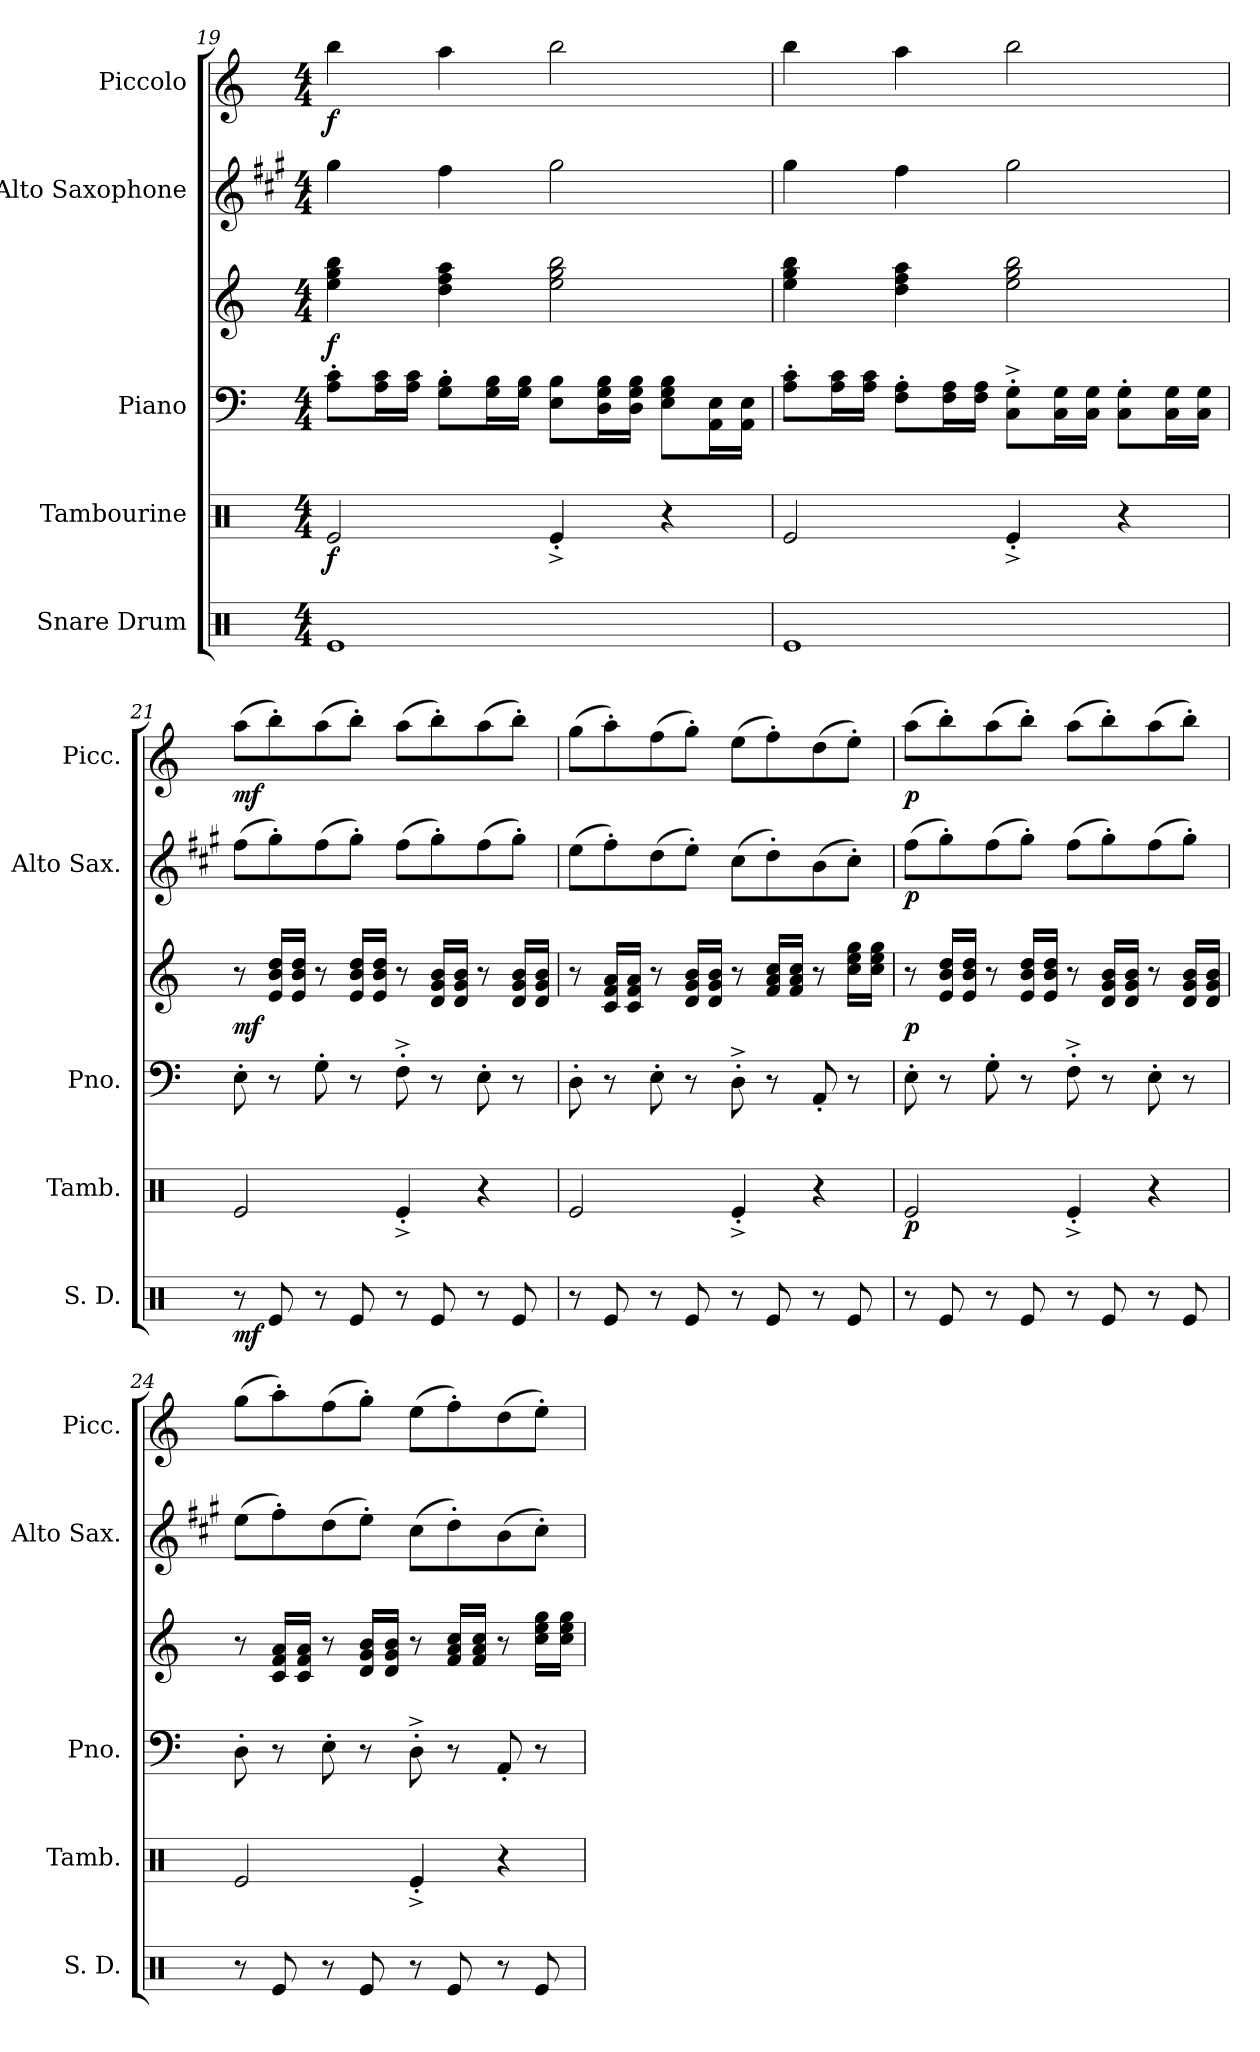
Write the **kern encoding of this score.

**kern	**dynam	**kern	**dynam	**kern	**kern	**dynam	**kern	**dynam	**kern	**dynam
*part5	*part5	*part4	*part4	*part3	*part3	*part3	*part2	*part2	*part1	*part1
*staff6	*staff6	*staff5	*staff5	*staff4	*staff3	*staff3/4	*staff2	*staff2	*staff1	*staff1
*I"Snare Drum	*	*I"Tambourine	*	*I"Piano	*	*	*I"Alto Saxophone	*	*I"Piccolo	*
*I'S. D.	*	*I'Tamb.	*	*I'Pno.	*	*	*I'Alto Sax.	*	*I'Picc.	*
*clefX	*	*clefX	*	*clefF4	*clefG2	*	*clefG2	*	*clefG2	*
*	*	*	*	*	*	*	*ITrd5c9	*	*ITrd-7c-12	*
*k[]	*	*k[]	*	*k[]	*k[]	*	*k[]	*	*k[]	*
*C:	*	*C:	*	*C:	*C:	*	*C:	*	*C:	*
*M4/4	*	*M4/4	*	*M4/4	*M4/4	*	*M4/4	*	*M4/4	*
=19	=19	=19	=19	=19	=19	=19	=19	=19	=19	=19
1Rei	.	2Rei/	f	8Ai\' 8ci'L	4eei\ 4ggi 4bbi	f	4bi\	.	4bbbi\	f
.	.	.	.	16Ai\ 16ciL	.	.	.	.	.	.
.	.	.	.	16Ai\ 16ciJJ	.	.	.	.	.	.
.	.	.	.	8Gi\' 8Bi'L	4ddi\ 4ffi 4aai	.	4ai\	.	4aaai\	.
.	.	.	.	16Gi\ 16BiL	.	.	.	.	.	.
.	.	.	.	16Gi\ 16BiJJ	.	.	.	.	.	.
.	.	4Re'^i/	.	8Ei\ 8BiL	2eei\ 2ggi 2bbi	.	2bi\	.	2bbbi\	.
.	.	.	.	16Di\ 16Gi 16BiL	.	.	.	.	.	.
.	.	.	.	16Di\ 16Gi 16BiJJ	.	.	.	.	.	.
.	.	4r	.	8Ei\ 8Gi 8BiL	.	.	.	.	.	.
.	.	.	.	16AAi\ 16EiL	.	.	.	.	.	.
.	.	.	.	16AAi\ 16EiJJ	.	.	.	.	.	.
!!LO:LB:g=z
=20	=20	=20	=20	=20	=20	=20	=20	=20	=20	=20
1Rei	.	2Rei/	.	8Ai\' 8ci'L	4eei\ 4ggi 4bbi	.	4bi\	.	4bbbi\	.
.	.	.	.	16Ai\ 16ciL	.	.	.	.	.	.
.	.	.	.	16Ai\ 16ciJJ	.	.	.	.	.	.
.	.	.	.	8Fi\' 8Ai'L	4ddi\ 4ffi 4aai	.	4ai\	.	4aaai\	.
.	.	.	.	16Fi\ 16AiL	.	.	.	.	.	.
.	.	.	.	16Fi\ 16AiJJ	.	.	.	.	.	.
.	.	4Re'^i/	.	8Ci\'^ 8Gi'^L	2eei\ 2ggi 2bbi	.	2bi\	.	2bbbi\	.
.	.	.	.	16Ci\ 16GiL	.	.	.	.	.	.
.	.	.	.	16Ci\ 16GiJJ	.	.	.	.	.	.
.	.	4r	.	8Ci\' 8Gi'L	.	.	.	.	.	.
.	.	.	.	16Ci\ 16GiL	.	.	.	.	.	.
.	.	.	.	16Ci\ 16GiJJ	.	.	.	.	.	.
=21	=21	=21	=21	=21	=21	=21	=21	=21	=21	=21
8r	mf	2Rei/	.	8E'i\	8r	mf	(8ai\L	.	(8aaai\L	mf
8Rei/	.	.	.	8r	16ei/ 16bi 16ddiLL	.	8b'i\)	.	8bbb'i\)	.
.	.	.	.	.	16ei/ 16bi 16ddiJJ	.	.	.	.	.
8r	.	.	.	8G'i\	8r	.	(8ai\	.	(8aaai\	.
8Rei/	.	.	.	8r	16ei/ 16bi 16ddiLL	.	8b'i\J)	.	8bbb'i\J)	.
.	.	.	.	.	16ei/ 16bi 16ddiJJ	.	.	.	.	.
8r	.	4Re'^i/	.	8F'^i\	8r	.	(8ai\L	.	(8aaai\L	.
8Rei/	.	.	.	8r	16di/ 16gi 16biLL	.	8b'i\)	.	8bbb'i\)	.
.	.	.	.	.	16di/ 16gi 16biJJ	.	.	.	.	.
8r	.	4r	.	8E'i\	8r	.	(8ai\	.	(8aaai\	.
8Rei/	.	.	.	8r	16di/ 16gi 16biLL	.	8b'i\J)	.	8bbb'i\J)	.
.	.	.	.	.	16di/ 16gi 16biJJ	.	.	.	.	.
=22	=22	=22	=22	=22	=22	=22	=22	=22	=22	=22
8r	.	2Rei/	.	8D'i\	8r	.	(8gi\L	.	(8gggi\L	.
8Rei/	.	.	.	8r	16ci/ 16fi 16aiLL	.	8a'i\)	.	8aaa'i\)	.
.	.	.	.	.	16ci/ 16fi 16aiJJ	.	.	.	.	.
8r	.	.	.	8E'i\	8r	.	(8fi\	.	(8fffi\	.
8Rei/	.	.	.	8r	16di/ 16gi 16biLL	.	8g'i\J)	.	8ggg'i\J)	.
.	.	.	.	.	16di/ 16gi 16biJJ	.	.	.	.	.
8r	.	4Re'^i/	.	8D'^i\	8r	.	(8ei\L	.	(8eeei\L	.
8Rei/	.	.	.	8r	16fi/ 16ai 16cciLL	.	8f'i\)	.	8fff'i\)	.
.	.	.	.	.	16fi/ 16ai 16cciJJ	.	.	.	.	.
8r	.	4r	.	8AA'i/	8r	.	(8di\	.	(8dddi\	.
8Rei/	.	.	.	8r	16cci\ 16eei 16ggiLL	.	8e'i\J)	.	8eee'i\J)	.
.	.	.	.	.	16cci\ 16eei 16ggiJJ	.	.	.	.	.
=23	=23	=23	=23	=23	=23	=23	=23	=23	=23	=23
8r	.	2Rei/	p	8E'i\	8r	p	(8ai\L	p	(8aaai\L	p
8Rei/	.	.	.	8r	16ei/ 16bi 16ddiLL	.	8b'i\)	.	8bbb'i\)	.
.	.	.	.	.	16ei/ 16bi 16ddiJJ	.	.	.	.	.
8r	.	.	.	8G'i\	8r	.	(8ai\	.	(8aaai\	.
8Rei/	.	.	.	8r	16ei/ 16bi 16ddiLL	.	8b'i\J)	.	8bbb'i\J)	.
.	.	.	.	.	16ei/ 16bi 16ddiJJ	.	.	.	.	.
8r	.	4Re'^i/	.	8F'^i\	8r	.	(8ai\L	.	(8aaai\L	.
8Rei/	.	.	.	8r	16di/ 16gi 16biLL	.	8b'i\)	.	8bbb'i\)	.
.	.	.	.	.	16di/ 16gi 16biJJ	.	.	.	.	.
8r	.	4r	.	8E'i\	8r	.	(8ai\	.	(8aaai\	.
8Rei/	.	.	.	8r	16di/ 16gi 16biLL	.	8b'i\J)	.	8bbb'i\J)	.
.	.	.	.	.	16di/ 16gi 16biJJ	.	.	.	.	.
=24	=24	=24	=24	=24	=24	=24	=24	=24	=24	=24
8r	.	2Rei/	.	8D'i\	8r	.	(8gi\L	.	(8gggi\L	.
8Rei/	.	.	.	8r	16ci/ 16fi 16aiLL	.	8a'i\)	.	8aaa'i\)	.
.	.	.	.	.	16ci/ 16fi 16aiJJ	.	.	.	.	.
8r	.	.	.	8E'i\	8r	.	(8fi\	.	(8fffi\	.
8Rei/	.	.	.	8r	16di/ 16gi 16biLL	.	8g'i\J)	.	8ggg'i\J)	.
.	.	.	.	.	16di/ 16gi 16biJJ	.	.	.	.	.
8r	.	4Re'^i/	.	8D'^i\	8r	.	(8ei\L	.	(8eeei\L	.
8Rei/	.	.	.	8r	16fi/ 16ai 16cciLL	.	8f'i\)	.	8fff'i\)	.
.	.	.	.	.	16fi/ 16ai 16cciJJ	.	.	.	.	.
8r	.	4r	.	8AA'i/	8r	.	(8di\	.	(8dddi\	.
8Rei/	.	.	.	8r	16cci\ 16eei 16ggiLL	.	8e'i\J)	.	8eee'i\J)	.
.	.	.	.	.	16cci\ 16eei 16ggiJJ	.	.	.	.	.
=	=	=	=	=	=	=	=	=	=	=
*-	*-	*-	*-	*-	*-	*-	*-	*-	*-	*-
